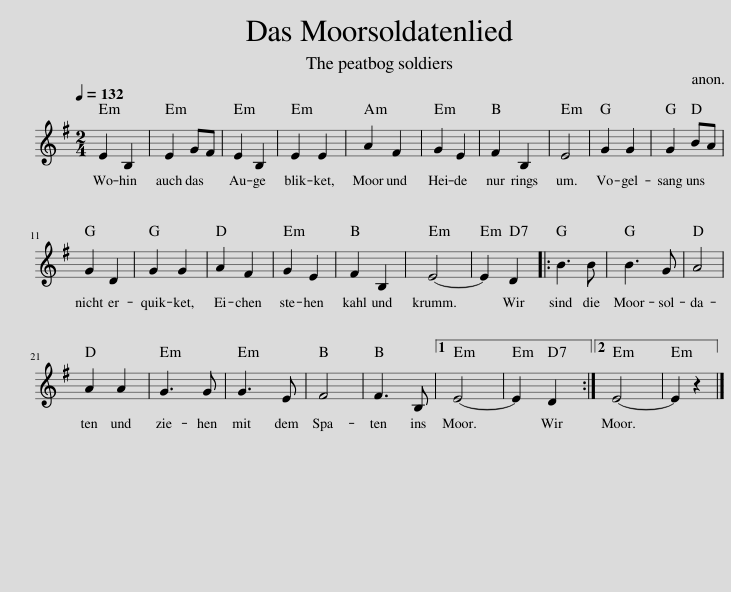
X:1
L:1/8
Q:1/4=132
M:2/4
I:linebreak $
K:Emin
V:1 treble
V:1
 E2 B,2 | E2 GF | E2 B,2 | E2 E2 | A2 F2 | %5
 G2 E2 | F2 B,2 | E4 | G2 G2 | G2 BA |$ %10
 G2 D2 | G2 G2 | A2 F2 | G2 E2 | F2 B,2 | %15
 E4- | E2 D2 |: B3 B | B3 G | A4 |$ %20
 A2 A2 | G3 G | G3 E | F4 | F3 B, |1 %25
 E4- | E2 D2 :|2 E4- | E2 z2 |] %29
